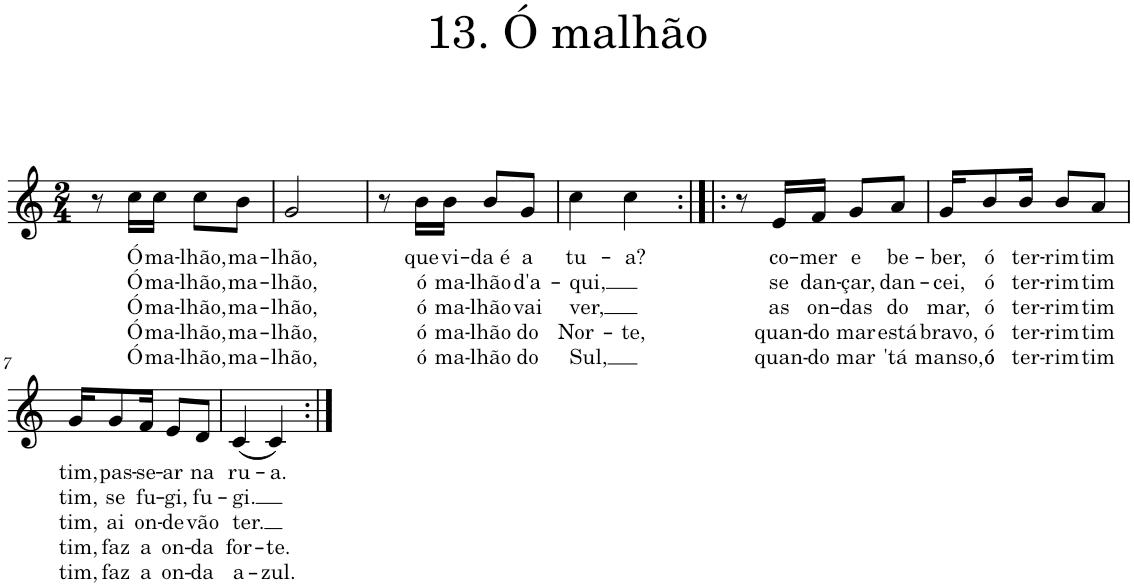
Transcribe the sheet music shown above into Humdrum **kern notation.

**kern	**text	**text	**text	**text	**text
*part1	*part1	*part1	*part1	*part1	*part1
*staff1	*staff1	*staff1	*staff1	*staff1	*staff1
*I"Piano	*	*	*	*	*
*I'Pno.	*	*	*	*	*
*clefG2	*	*	*	*	*
*k[]	*	*	*	*	*
*M2/4	*	*	*	*	*
=1	=1	=1	=1	=1	=1
8r	.	.	.	.	.
!	!LO:LY:b	!LO:LY:b	!LO:LY:b	!LO:LY:b	!LO:LY:b
16cc\LL	Ó	Ó	Ó	Ó	Ó
!	!LO:LY:b	!LO:LY:b	!LO:LY:b	!LO:LY:b	!LO:LY:b
16cc\JJ	ma-	ma-	ma-	ma-	ma-
!	!LO:LY:b	!LO:LY:b	!LO:LY:b	!LO:LY:b	!LO:LY:b
8cc\L	-lhão,	-lhão,	-lhão,	-lhão,	-lhão,
!	!LO:LY:b	!LO:LY:b	!LO:LY:b	!LO:LY:b	!LO:LY:b
8b\J	ma-	ma-	ma-	ma-	ma-
=2	=2	=2	=2	=2	=2
!	!LO:LY:b	!LO:LY:b	!LO:LY:b	!LO:LY:b	!LO:LY:b
2g/	-lhão,	-lhão,	-lhão,	-lhão,	-lhão,
=3	=3	=3	=3	=3	=3
8r	.	.	.	.	.
!	!LO:LY:b	!LO:LY:b	!LO:LY:b	!LO:LY:b	!LO:LY:b
16b\LL	que	ó	ó	ó	ó
!	!LO:LY:b	!LO:LY:b	!LO:LY:b	!LO:LY:b	!LO:LY:b
16b\JJ	vi-	ma-	ma-	ma-	ma-
!	!LO:LY:b	!LO:LY:b	!LO:LY:b	!LO:LY:b	!LO:LY:b
8b/L	-da é	-lhão	-lhão	-lhão	-lhão
!	!LO:LY:b	!LO:LY:b	!LO:LY:b	!LO:LY:b	!LO:LY:b
8g/J	a	d'a-	vai	do	do
=4	=4	=4	=4	=4	=4
!	!LO:LY:b	!LO:LY:b	!LO:LY:b	!LO:LY:b	!LO:LY:b
4cc\	tu-	-qui,	ver,	Nor-	-Sul,
!	!LO:LY:b	!	!	!LO:LY:b	!
4cc\	-a?	.	.	-te,	.
=5:|!|:	=5:|!|:	=5:|!|:	=5:|!|:	=5:|!|:	=5:|!|:
8r	.	.	.	.	.
!	!LO:LY:b	!LO:LY:b	!LO:LY:b	!LO:LY:b	!LO:LY:b
16e/LL	co-	se	as	quan-	quan-
!	!LO:LY:b	!LO:LY:b	!LO:LY:b	!LO:LY:b	!LO:LY:b
16f/JJ	-mer	dan-	on-	-do	-do
!	!LO:LY:b	!LO:LY:b	!LO:LY:b	!LO:LY:b	!LO:LY:b
8g/L	e	-çar,	-das	mar	mar
!	!LO:LY:b	!LO:LY:b	!LO:LY:b	!LO:LY:b	!LO:LY:b
8a/J	be-	dan-	do	está	'tá
=6	=6	=6	=6	=6	=6
!	!LO:LY:b	!LO:LY:b	!LO:LY:b	!LO:LY:b	!LO:LY:b
16g/KL	-ber,	-cei,	mar,	bravo,	manso,
!	!LO:LY:b	!LO:LY:b	!LO:LY:b	!LO:LY:b	!LO:LY:b
8b/	ó	ó	ó	ó	ó
!	!LO:LY:b	!LO:LY:b	!LO:LY:b	!LO:LY:b	!LO:LY:b
16b/Jk	ter-	ter-	ter-	ter-	ter-
!	!LO:LY:b	!LO:LY:b	!LO:LY:b	!LO:LY:b	!LO:LY:b
8b/L	-rim	-rim	-rim	-rim	-rim
!	!LO:LY:b	!LO:LY:b	!LO:LY:b	!LO:LY:b	!LO:LY:b
8a/J	tim	tim	tim	tim	tim
!!LO:LB:g=z
=7	=7	=7	=7	=7	=7
!	!LO:LY:b	!LO:LY:b	!LO:LY:b	!LO:LY:b	!LO:LY:b
16g/KL	tim,	tim,	tim,	tim,	tim,
!	!LO:LY:b	!LO:LY:b	!LO:LY:b	!LO:LY:b	!LO:LY:b
8g/	pas-	se	ai	faz	faz
!	!LO:LY:b	!LO:LY:b	!LO:LY:b	!LO:LY:b	!LO:LY:b
16f/Jk	-se-	fu-	on-	a	a
!	!LO:LY:b	!LO:LY:b	!LO:LY:b	!LO:LY:b	!LO:LY:b
8e/L	-ar	-gi,	-de	on-	on-
!	!LO:LY:b	!LO:LY:b	!LO:LY:b	!LO:LY:b	!LO:LY:b
8d/J	na	fu-	vão	-da	-da
=8	=8	=8	=8	=8	=8
!	!LO:LY:b	!LO:LY:b	!LO:LY:b	!LO:LY:b	!LO:LY:b
(4c/	ru-	-gi.	ter.	for-	a-
!	!LO:LY:b	!	!	!LO:LY:b	!LO:LY:b
4c/)	-a.	.	.	-te.	-zul.
=:|!	=:|!	=:|!	=:|!	=:|!	=:|!
*-	*-	*-	*-	*-	*-
